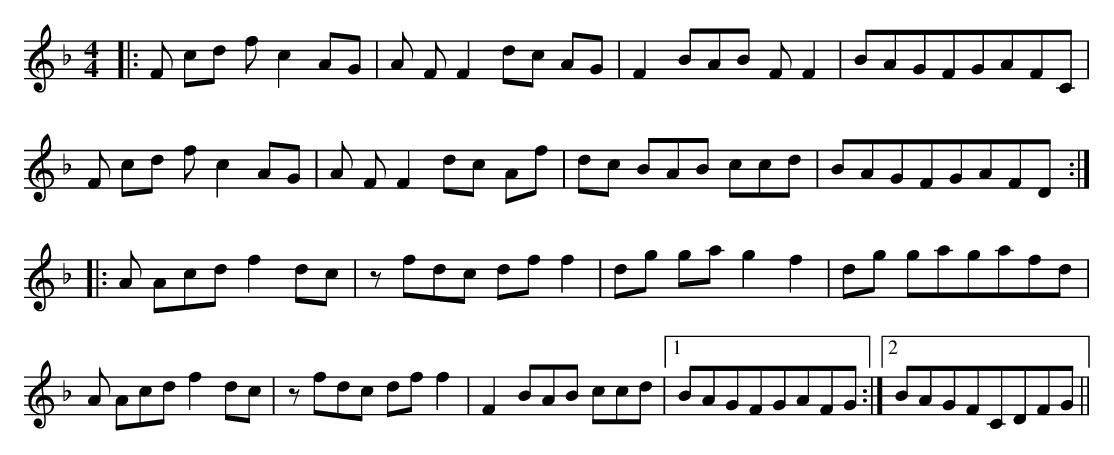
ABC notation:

X:1
M:4/4
K:F
|:F cd f c2 AG|A FF2 dc AG|F2 BAB FF2|BAGFGAFC|
F cd f c2 AG|A FF2 dc Af|dc BAB ccd|BAGFGAFD:|
|:A Acd f2 dc|z fdc dff2|dg ga g2 f2|dg gagafd|
A Acd f2 dc|z fdc dff2|F2 BAB ccd|1 BAGFGAFG:|2 BAGFCDFG||
